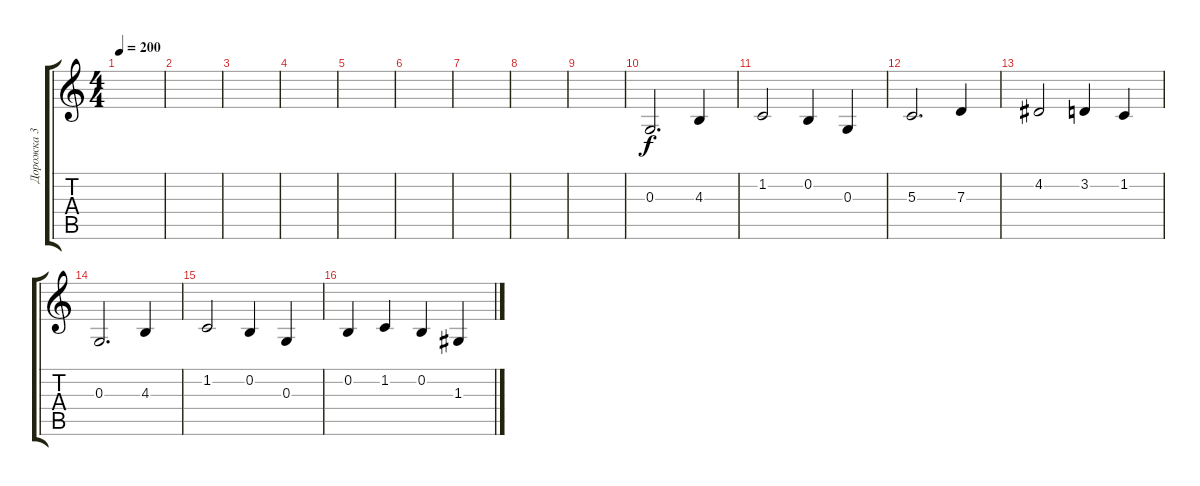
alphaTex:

\track ("Дорожка 3" "Дорожка 3") {instrument shakuhachi}
\staff {score tabs}
\tuning (E4 B3 G3 D3 A2 E2) {hide}
\ts (4 4)
\tempo 200
\clef g2
\ks c
|
|
|
|
|
|
|
|
|
0.3.2{d instrument banjo} 4.3.4 |
1.2.2 0.2.4 0.3.4 |
5.3.2{d} 7.3.4 |
4.2.2 3.2.4 1.2.4 |
0.3.2{d} 4.3.4 |
1.2.2 0.2.4 0.3.4 |
0.2.4 1.2.4 0.2.4 1.3.4
